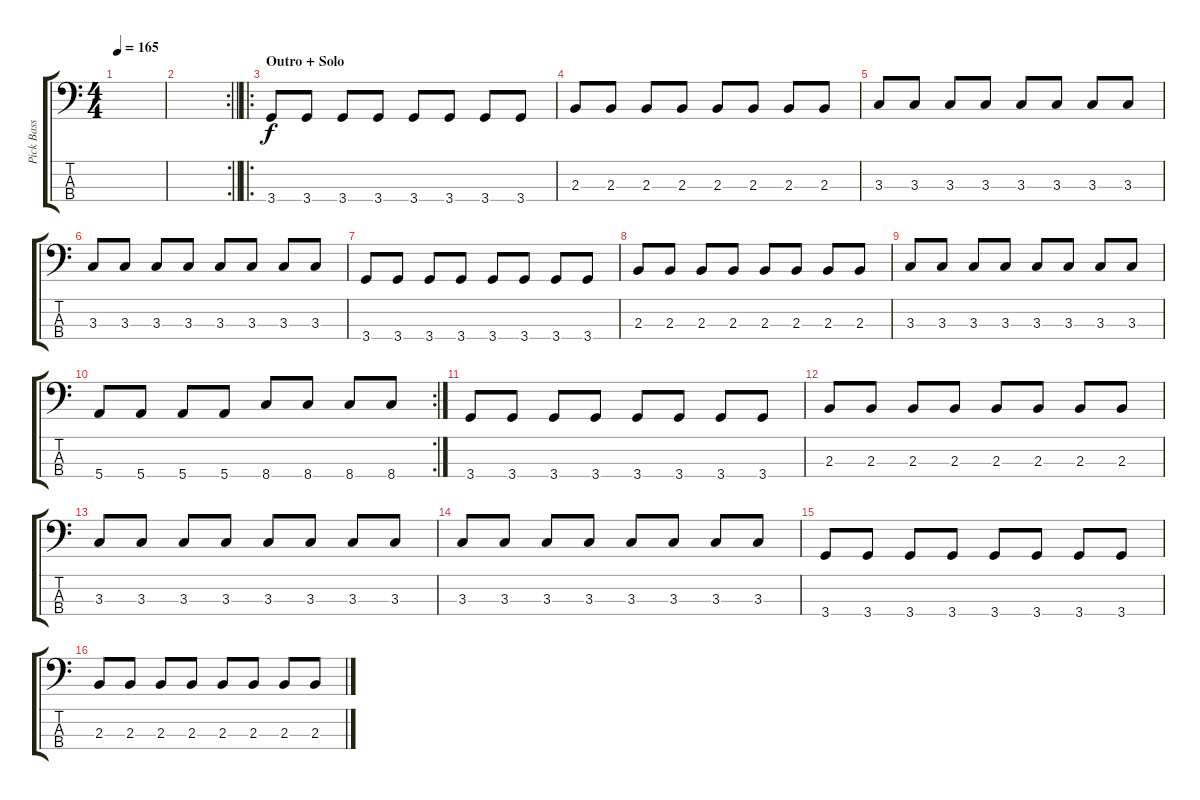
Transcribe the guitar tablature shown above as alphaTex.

\track ("Pick Bass" "Pick Bass") {instrument electricbasspick}
\staff {score tabs}
\tuning (G2 D2 A1 E1) {hide}
\ts (4 4)
\tempo 165
\clef f4
\ks c
|
\rc 2
\barLineRight lightlight
|
\ro
\section ("" "Outro + Solo")
3.4.8 3.4.8 3.4.8 3.4.8 3.4.8 3.4.8 3.4.8 3.4.8 |
2.3.8 2.3.8 2.3.8 2.3.8 2.3.8 2.3.8 2.3.8 2.3.8 |
3.3.8 3.3.8 3.3.8 3.3.8 3.3.8 3.3.8 3.3.8 3.3.8 |
3.3.8 3.3.8 3.3.8 3.3.8 3.3.8 3.3.8 3.3.8 3.3.8 |
3.4.8 3.4.8 3.4.8 3.4.8 3.4.8 3.4.8 3.4.8 3.4.8 |
2.3.8 2.3.8 2.3.8 2.3.8 2.3.8 2.3.8 2.3.8 2.3.8 |
3.3.8 3.3.8 3.3.8 3.3.8 3.3.8 3.3.8 3.3.8 3.3.8 |
\rc 2
5.4.8 5.4.8 5.4.8 5.4.8 8.4.8 8.4.8 8.4.8 8.4.8 |
3.4.8 3.4.8 3.4.8 3.4.8 3.4.8 3.4.8 3.4.8 3.4.8 |
2.3.8 2.3.8 2.3.8 2.3.8 2.3.8 2.3.8 2.3.8 2.3.8 |
3.3.8 3.3.8 3.3.8 3.3.8 3.3.8 3.3.8 3.3.8 3.3.8 |
3.3.8 3.3.8 3.3.8 3.3.8 3.3.8 3.3.8 3.3.8 3.3.8 |
3.4.8 3.4.8 3.4.8 3.4.8 3.4.8 3.4.8 3.4.8 3.4.8 |
2.3.8 2.3.8 2.3.8 2.3.8 2.3.8 2.3.8 2.3.8 2.3.8
